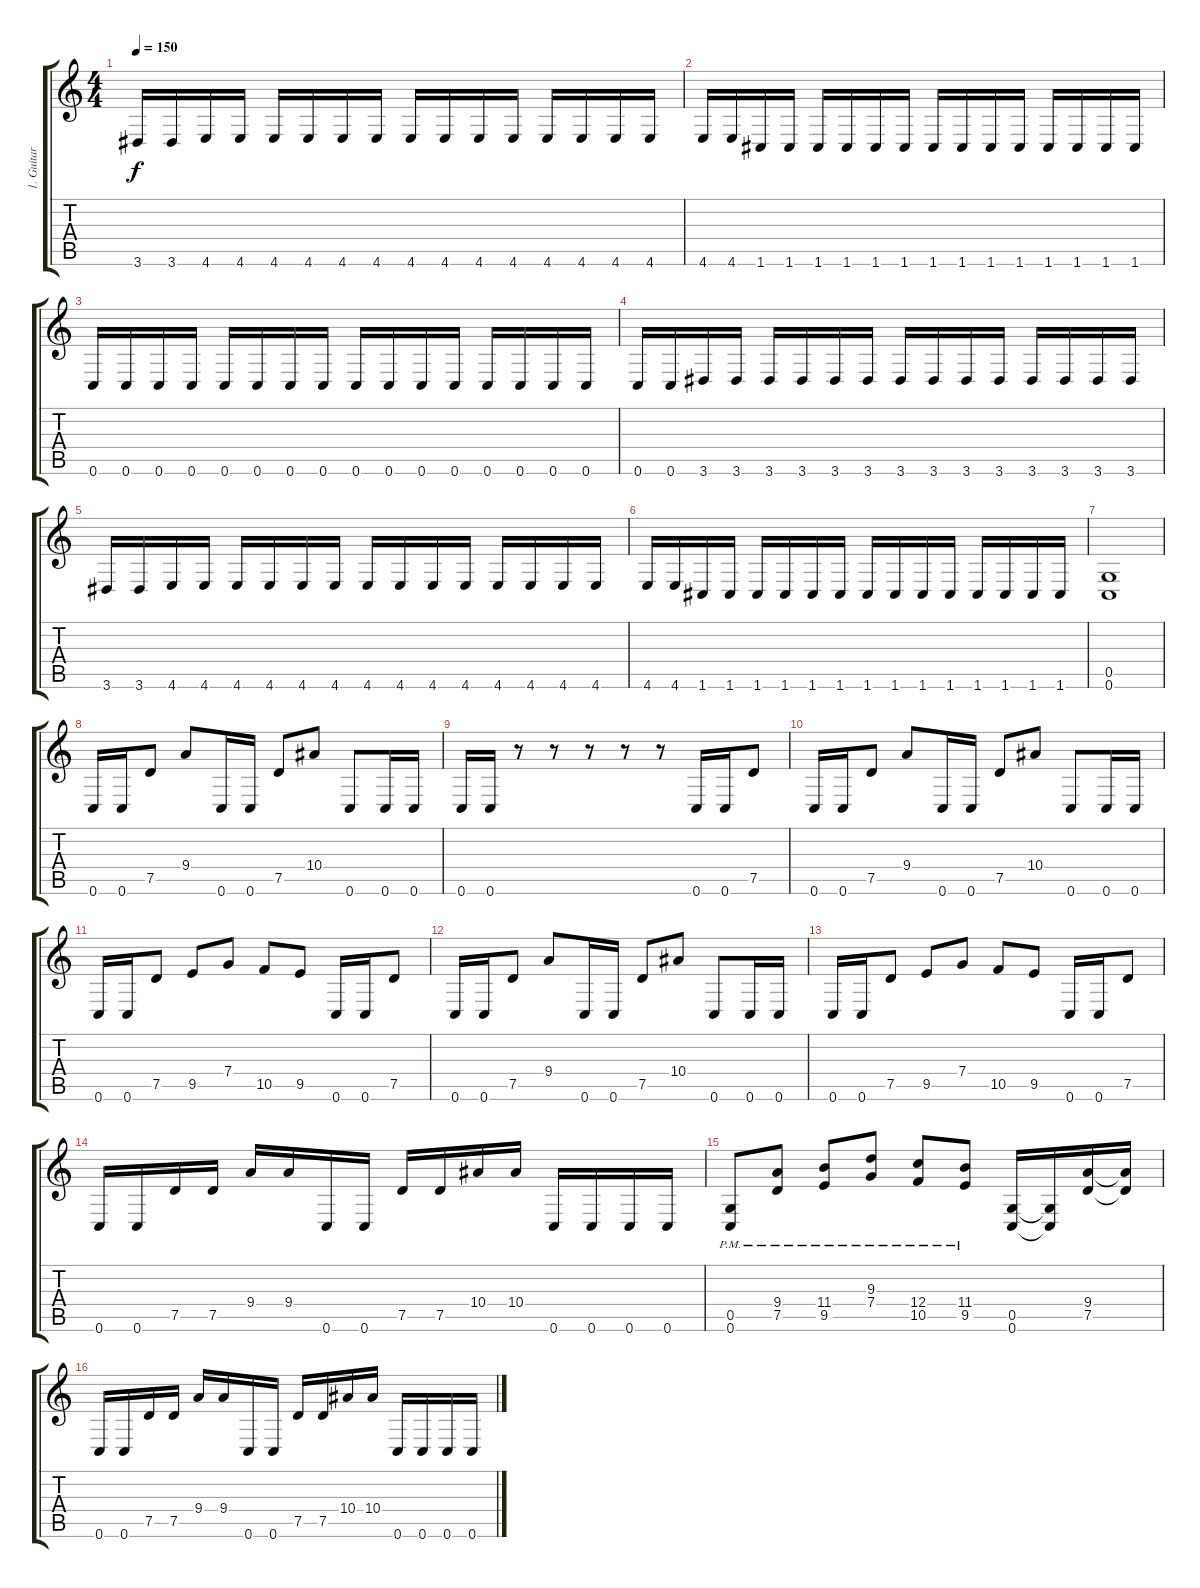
\track ("1. Guitar" "1. Guitar") {instrument distortionguitar}
\staff {score tabs}
\tuning (D4 A3 F3 C3 G2 C2) {hide}
\ts (4 4)
\tempo 150
\clef g2
\ks c
3.6.16{dy f} 3.6.16 4.6.16 4.6.16 4.6.16 4.6.16 4.6.16 4.6.16 4.6.16 4.6.16 4.6.16 4.6.16 4.6.16 4.6.16 4.6.16 4.6.16 |
4.6.16 4.6.16 1.6.16 1.6.16 1.6.16 1.6.16 1.6.16 1.6.16 1.6.16 1.6.16 1.6.16 1.6.16 1.6.16 1.6.16 1.6.16 1.6.16 |
0.6.16 0.6.16 0.6.16 0.6.16 0.6.16 0.6.16 0.6.16 0.6.16 0.6.16 0.6.16 0.6.16 0.6.16 0.6.16 0.6.16 0.6.16 0.6.16 |
0.6.16 0.6.16 3.6.16 3.6.16 3.6.16 3.6.16 3.6.16 3.6.16 3.6.16 3.6.16 3.6.16 3.6.16 3.6.16 3.6.16 3.6.16 3.6.16 |
3.6.16 3.6.16 4.6.16 4.6.16 4.6.16 4.6.16 4.6.16 4.6.16 4.6.16 4.6.16 4.6.16 4.6.16 4.6.16 4.6.16 4.6.16 4.6.16 |
4.6.16 4.6.16 1.6.16 1.6.16 1.6.16 1.6.16 1.6.16 1.6.16 1.6.16 1.6.16 1.6.16 1.6.16 1.6.16 1.6.16 1.6.16 1.6.16 |
(0.5 0.6).1 |
0.6.16 0.6.16 7.5.8 9.4.8 0.6.16 0.6.16 7.5.8 10.4.8 0.6.8 0.6.16 0.6.16 |
0.6.16 0.6.16 r.8 r.8 r.8 r.8 r.8 0.6.16 0.6.16 7.5.8 |
0.6.16 0.6.16 7.5.8 9.4.8 0.6.16 0.6.16 7.5.8 10.4.8 0.6.8 0.6.16 0.6.16 |
0.6.16 0.6.16 7.5.8 9.5.8 7.4.8 10.5.8 9.5.8 0.6.16 0.6.16 7.5.8 |
0.6.16 0.6.16 7.5.8 9.4.8 0.6.16 0.6.16 7.5.8 10.4.8 0.6.8 0.6.16 0.6.16 |
0.6.16 0.6.16 7.5.8 9.5.8 7.4.8 10.5.8 9.5.8 0.6.16 0.6.16 7.5.8 |
0.6.16 0.6.16 7.5.16 7.5.16 9.4.16 9.4.16 0.6.16 0.6.16 7.5.16 7.5.16 10.4.16 10.4.16 0.6.16 0.6.16 0.6.16 0.6.16 |
(0.5{pm} 0.6{pm}).8 (9.4{pm} 7.5{pm}).8 (11.4{pm} 9.5{pm}).8 (9.3{pm} 7.4{pm}).8 (12.4{pm} 10.5{pm}).8 (11.4{pm} 9.5{pm}).8 (0.5 0.6).16 (0.5{t} 0.6{t}).16 (9.4 7.5).16 (9.4{t} 7.5{t}).16 |
0.6.16 0.6.16 7.5.16 7.5.16 9.4.16 9.4.16 0.6.16 0.6.16 7.5.16 7.5.16 10.4.16 10.4.16 0.6.16 0.6.16 0.6.16 0.6.16
